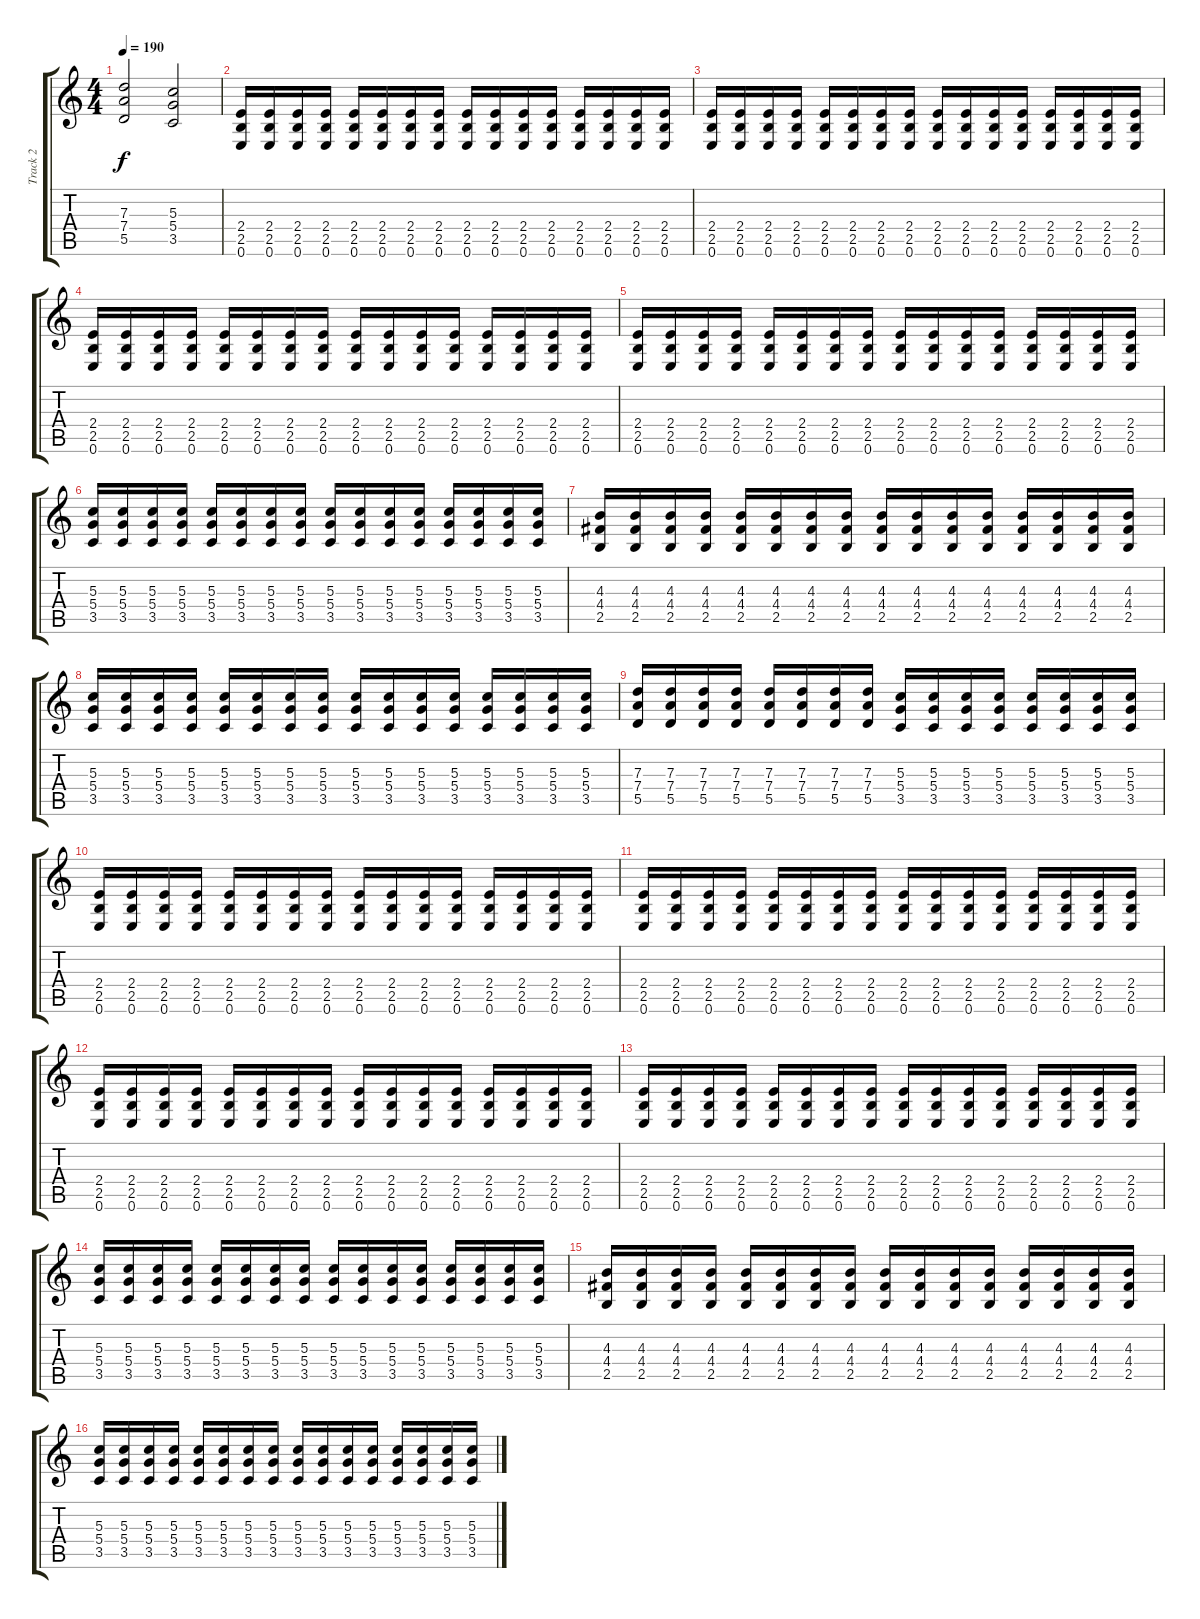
\track ("Track 2" "Track 2") {instrument distortionguitar}
\staff {score tabs}
\tuning (E4 B3 G3 D3 A2 E2) {hide}
\ts (4 4)
\tempo 190
\clef g2
\ks c
(7.3 7.4 5.5).2{dy f} (5.3 5.4 3.5).2 |
(2.4 2.5 0.6).16 (2.4 2.5 0.6).16 (2.4 2.5 0.6).16 (2.4 2.5 0.6).16 (2.4 2.5 0.6).16 (2.4 2.5 0.6).16 (2.4 2.5 0.6).16 (2.4 2.5 0.6).16 (2.4 2.5 0.6).16 (2.4 2.5 0.6).16 (2.4 2.5 0.6).16 (2.4 2.5 0.6).16 (2.4 2.5 0.6).16 (2.4 2.5 0.6).16 (2.4 2.5 0.6).16 (2.4 2.5 0.6).16 |
(2.4 2.5 0.6).16 (2.4 2.5 0.6).16 (2.4 2.5 0.6).16 (2.4 2.5 0.6).16 (2.4 2.5 0.6).16 (2.4 2.5 0.6).16 (2.4 2.5 0.6).16 (2.4 2.5 0.6).16 (2.4 2.5 0.6).16 (2.4 2.5 0.6).16 (2.4 2.5 0.6).16 (2.4 2.5 0.6).16 (2.4 2.5 0.6).16 (2.4 2.5 0.6).16 (2.4 2.5 0.6).16 (2.4 2.5 0.6).16 |
(2.4 2.5 0.6).16 (2.4 2.5 0.6).16 (2.4 2.5 0.6).16 (2.4 2.5 0.6).16 (2.4 2.5 0.6).16 (2.4 2.5 0.6).16 (2.4 2.5 0.6).16 (2.4 2.5 0.6).16 (2.4 2.5 0.6).16 (2.4 2.5 0.6).16 (2.4 2.5 0.6).16 (2.4 2.5 0.6).16 (2.4 2.5 0.6).16 (2.4 2.5 0.6).16 (2.4 2.5 0.6).16 (2.4 2.5 0.6).16 |
(2.4 2.5 0.6).16 (2.4 2.5 0.6).16 (2.4 2.5 0.6).16 (2.4 2.5 0.6).16 (2.4 2.5 0.6).16 (2.4 2.5 0.6).16 (2.4 2.5 0.6).16 (2.4 2.5 0.6).16 (2.4 2.5 0.6).16 (2.4 2.5 0.6).16 (2.4 2.5 0.6).16 (2.4 2.5 0.6).16 (2.4 2.5 0.6).16 (2.4 2.5 0.6).16 (2.4 2.5 0.6).16 (2.4 2.5 0.6).16 |
(5.3 5.4 3.5).16 (5.3 5.4 3.5).16 (5.3 5.4 3.5).16 (5.3 5.4 3.5).16 (5.3 5.4 3.5).16 (5.3 5.4 3.5).16 (5.3 5.4 3.5).16 (5.3 5.4 3.5).16 (5.3 5.4 3.5).16 (5.3 5.4 3.5).16 (5.3 5.4 3.5).16 (5.3 5.4 3.5).16 (5.3 5.4 3.5).16 (5.3 5.4 3.5).16 (5.3 5.4 3.5).16 (5.3 5.4 3.5).16 |
(4.3 4.4 2.5).16 (4.3 4.4 2.5).16 (4.3 4.4 2.5).16 (4.3 4.4 2.5).16 (4.3 4.4 2.5).16 (4.3 4.4 2.5).16 (4.3 4.4 2.5).16 (4.3 4.4 2.5).16 (4.3 4.4 2.5).16 (4.3 4.4 2.5).16 (4.3 4.4 2.5).16 (4.3 4.4 2.5).16 (4.3 4.4 2.5).16 (4.3 4.4 2.5).16 (4.3 4.4 2.5).16 (4.3 4.4 2.5).16 |
(5.3 5.4 3.5).16 (5.3 5.4 3.5).16 (5.3 5.4 3.5).16 (5.3 5.4 3.5).16 (5.3 5.4 3.5).16 (5.3 5.4 3.5).16 (5.3 5.4 3.5).16 (5.3 5.4 3.5).16 (5.3 5.4 3.5).16 (5.3 5.4 3.5).16 (5.3 5.4 3.5).16 (5.3 5.4 3.5).16 (5.3 5.4 3.5).16 (5.3 5.4 3.5).16 (5.3 5.4 3.5).16 (5.3 5.4 3.5).16 |
(7.3 7.4 5.5).16 (7.3 7.4 5.5).16 (7.3 7.4 5.5).16 (7.3 7.4 5.5).16 (7.3 7.4 5.5).16 (7.3 7.4 5.5).16 (7.3 7.4 5.5).16 (7.3 7.4 5.5).16 (5.3 5.4 3.5).16 (5.3 5.4 3.5).16 (5.3 5.4 3.5).16 (5.3 5.4 3.5).16 (5.3 5.4 3.5).16 (5.3 5.4 3.5).16 (5.3 5.4 3.5).16 (5.3 5.4 3.5).16 |
(2.4 2.5 0.6).16 (2.4 2.5 0.6).16 (2.4 2.5 0.6).16 (2.4 2.5 0.6).16 (2.4 2.5 0.6).16 (2.4 2.5 0.6).16 (2.4 2.5 0.6).16 (2.4 2.5 0.6).16 (2.4 2.5 0.6).16 (2.4 2.5 0.6).16 (2.4 2.5 0.6).16 (2.4 2.5 0.6).16 (2.4 2.5 0.6).16 (2.4 2.5 0.6).16 (2.4 2.5 0.6).16 (2.4 2.5 0.6).16 |
(2.4 2.5 0.6).16 (2.4 2.5 0.6).16 (2.4 2.5 0.6).16 (2.4 2.5 0.6).16 (2.4 2.5 0.6).16 (2.4 2.5 0.6).16 (2.4 2.5 0.6).16 (2.4 2.5 0.6).16 (2.4 2.5 0.6).16 (2.4 2.5 0.6).16 (2.4 2.5 0.6).16 (2.4 2.5 0.6).16 (2.4 2.5 0.6).16 (2.4 2.5 0.6).16 (2.4 2.5 0.6).16 (2.4 2.5 0.6).16 |
(2.4 2.5 0.6).16 (2.4 2.5 0.6).16 (2.4 2.5 0.6).16 (2.4 2.5 0.6).16 (2.4 2.5 0.6).16 (2.4 2.5 0.6).16 (2.4 2.5 0.6).16 (2.4 2.5 0.6).16 (2.4 2.5 0.6).16 (2.4 2.5 0.6).16 (2.4 2.5 0.6).16 (2.4 2.5 0.6).16 (2.4 2.5 0.6).16 (2.4 2.5 0.6).16 (2.4 2.5 0.6).16 (2.4 2.5 0.6).16 |
(2.4 2.5 0.6).16 (2.4 2.5 0.6).16 (2.4 2.5 0.6).16 (2.4 2.5 0.6).16 (2.4 2.5 0.6).16 (2.4 2.5 0.6).16 (2.4 2.5 0.6).16 (2.4 2.5 0.6).16 (2.4 2.5 0.6).16 (2.4 2.5 0.6).16 (2.4 2.5 0.6).16 (2.4 2.5 0.6).16 (2.4 2.5 0.6).16 (2.4 2.5 0.6).16 (2.4 2.5 0.6).16 (2.4 2.5 0.6).16 |
(5.3 5.4 3.5).16 (5.3 5.4 3.5).16 (5.3 5.4 3.5).16 (5.3 5.4 3.5).16 (5.3 5.4 3.5).16 (5.3 5.4 3.5).16 (5.3 5.4 3.5).16 (5.3 5.4 3.5).16 (5.3 5.4 3.5).16 (5.3 5.4 3.5).16 (5.3 5.4 3.5).16 (5.3 5.4 3.5).16 (5.3 5.4 3.5).16 (5.3 5.4 3.5).16 (5.3 5.4 3.5).16 (5.3 5.4 3.5).16 |
(4.3 4.4 2.5).16 (4.3 4.4 2.5).16 (4.3 4.4 2.5).16 (4.3 4.4 2.5).16 (4.3 4.4 2.5).16 (4.3 4.4 2.5).16 (4.3 4.4 2.5).16 (4.3 4.4 2.5).16 (4.3 4.4 2.5).16 (4.3 4.4 2.5).16 (4.3 4.4 2.5).16 (4.3 4.4 2.5).16 (4.3 4.4 2.5).16 (4.3 4.4 2.5).16 (4.3 4.4 2.5).16 (4.3 4.4 2.5).16 |
(5.3 5.4 3.5).16 (5.3 5.4 3.5).16 (5.3 5.4 3.5).16 (5.3 5.4 3.5).16 (5.3 5.4 3.5).16 (5.3 5.4 3.5).16 (5.3 5.4 3.5).16 (5.3 5.4 3.5).16 (5.3 5.4 3.5).16 (5.3 5.4 3.5).16 (5.3 5.4 3.5).16 (5.3 5.4 3.5).16 (5.3 5.4 3.5).16 (5.3 5.4 3.5).16 (5.3 5.4 3.5).16 (5.3 5.4 3.5).16
